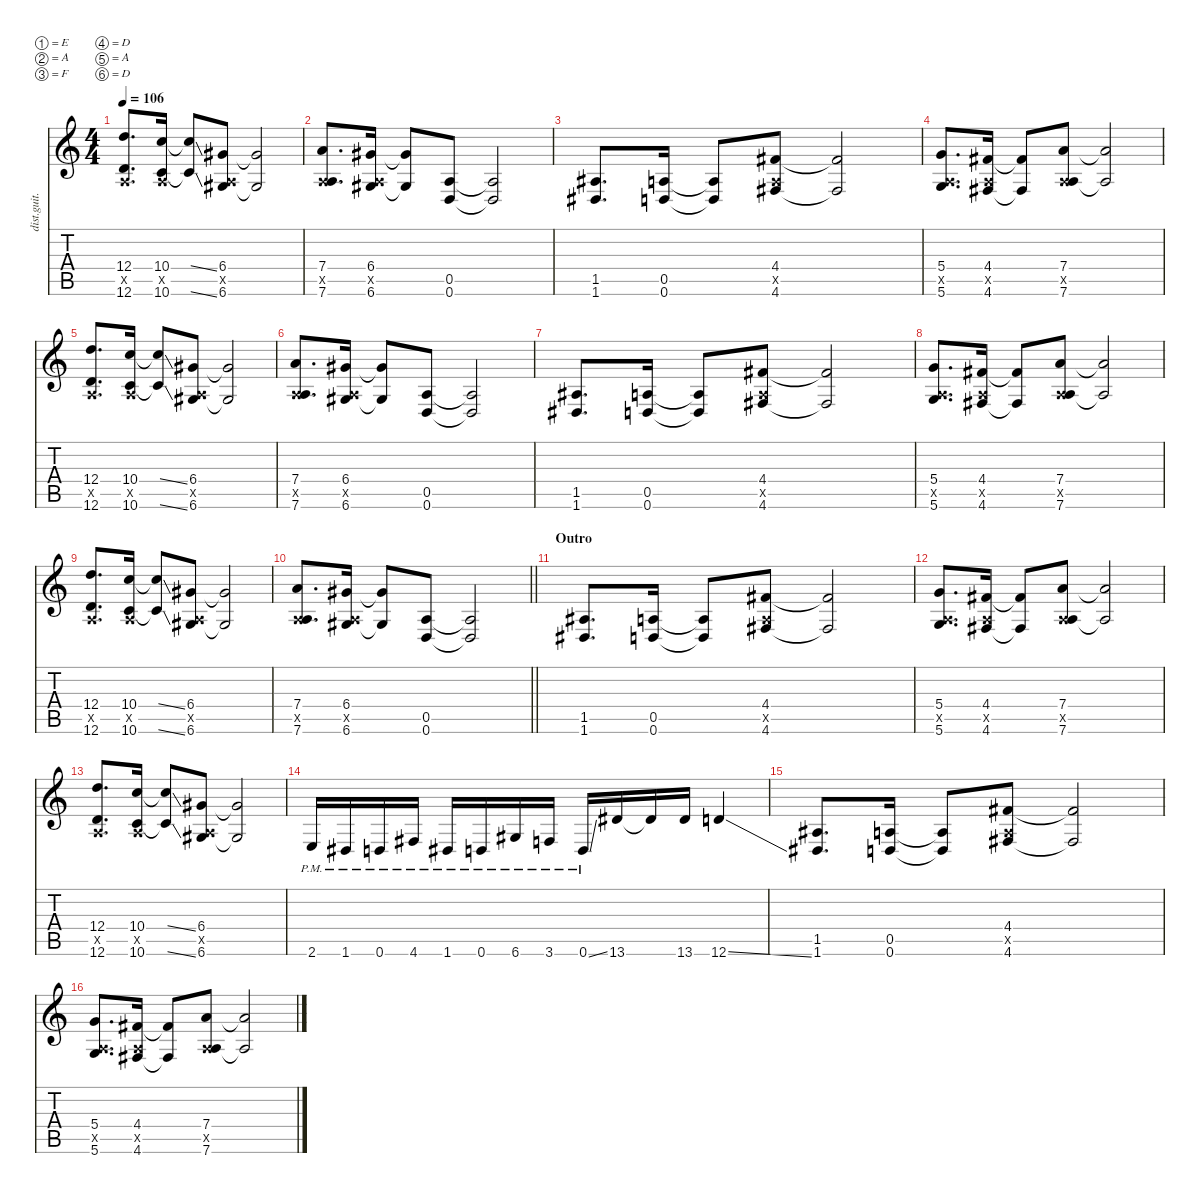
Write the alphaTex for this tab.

\defaultSystemsLayout 4
\hideDynamics
\bracketExtendMode nobrackets
\otherSystemsTrackNameOrientation horizontal
\track ("Track 1" "dist.guit.") {instrument distortionguitar}
\staff {score tabs}
\tuning (E4 A3 F3 D3 A2 D2)
\ts (4 4)
\tempo 106
\clef g2
\ks c
(12.4 0.5{x} 12.6).8{d dy f beam Up} (10.4 0.5{x} 10.6).16{beam Up} (10.4{ss t} 10.6{ss t}).8{beam Up} (6.4{acc #} 0.5{x} 6.6{acc #}).8{beam Up} (6.4{t acc #} 6.6{t acc #}).2{beam Up} |
(7.4 0.5{x} 7.6).8{d beam Up} (6.4{acc #} 0.5{x} 6.6{acc #}).16{beam Up} (6.4{t acc #} 6.6{t acc #}).8{beam Up} (0.5 0.6).8{beam Up} (0.5{t} 0.6{t}).2{beam Up} |
(1.5{acc #} 1.6{acc #}).8{d beam Up} (0.5 0.6).16{beam Up} (0.5{t} 0.6{t}).8{beam Up} (4.4{acc #} 0.5{x} 4.6{acc #}).8{beam Up} (4.4{t acc #} 4.6{t acc #}).2{beam Up} |
(5.4 0.5{x} 5.6).8{d beam Up} (4.4{acc #} 0.5{x} 4.6{acc #}).16{beam Up} (4.4{t acc #} 4.6{t acc #}).8{beam Up} (7.4 0.5{x} 7.6).8{beam Up} (7.4{t} 7.6{t}).2{beam Up} |
(12.4 0.5{x} 12.6).8{d beam Up} (10.4 0.5{x} 10.6).16{beam Up} (10.4{ss t} 10.6{ss t}).8{beam Up} (6.4{acc #} 0.5{x} 6.6{acc #}).8{beam Up} (6.4{t acc #} 6.6{t acc #}).2{beam Up} |
(7.4 0.5{x} 7.6).8{d beam Up} (6.4{acc #} 0.5{x} 6.6{acc #}).16{beam Up} (6.4{t acc #} 6.6{t acc #}).8{beam Up} (0.5 0.6).8{beam Up} (0.5{t} 0.6{t}).2{beam Up} |
(1.5{acc #} 1.6{acc #}).8{d beam Up} (0.5 0.6).16{beam Up} (0.5{t} 0.6{t}).8{beam Up} (4.4{acc #} 0.5{x} 4.6{acc #}).8{beam Up} (4.4{t acc #} 4.6{t acc #}).2{beam Up} |
(5.4 0.5{x} 5.6).8{d beam Up} (4.4{acc #} 0.5{x} 4.6{acc #}).16{beam Up} (4.4{t acc #} 4.6{t acc #}).8{beam Up} (7.4 0.5{x} 7.6).8{beam Up} (7.4{t} 7.6{t}).2{beam Up} |
(12.4 0.5{x} 12.6).8{d beam Up} (10.4 0.5{x} 10.6).16{beam Up} (10.4{ss t} 10.6{ss t}).8{beam Up} (6.4{acc #} 0.5{x} 6.6{acc #}).8{beam Up} (6.4{t acc #} 6.6{t acc #}).2{beam Up} |
\barLineRight lightlight
(7.4 0.5{x} 7.6).8{d beam Up} (6.4{acc #} 0.5{x} 6.6{acc #}).16{beam Up} (6.4{t acc #} 6.6{t acc #}).8{beam Up} (0.5 0.6).8{beam Up} (0.5{t} 0.6{t}).2{beam Up} |
\section ("" "Outro")
(1.5{acc #} 1.6{acc #}).8{d beam Up} (0.5 0.6).16{beam Up} (0.5{t} 0.6{t}).8{beam Up} (4.4{acc #} 0.5{x} 4.6{acc #}).8{beam Up} (4.4{t acc #} 4.6{t acc #}).2{beam Up} |
(5.4 0.5{x} 5.6).8{d beam Up} (4.4{acc #} 0.5{x} 4.6{acc #}).16{beam Up} (4.4{t acc #} 4.6{t acc #}).8{beam Up} (7.4 0.5{x} 7.6).8{beam Up} (7.4{t} 7.6{t}).2{beam Up} |
(12.4 0.5{x} 12.6).8{d beam Up} (10.4 0.5{x} 10.6).16{beam Up} (10.4{ss t} 10.6{ss t}).8{beam Up} (6.4{acc #} 0.5{x} 6.6{acc #}).8{beam Up} (6.4{t acc #} 6.6{t acc #}).2{beam Up} |
2.6{pm}.16{beam Up} 1.6{pm acc #}.16{beam Up} 0.6{pm}.16{beam Up} 4.6{pm acc #}.16{beam Up} 1.6{pm acc #}.16{beam Up} 0.6{pm}.16{beam Up} 6.6{pm acc #}.16{beam Up} 3.6{pm}.16{beam Up} 0.6{ss pm}.16{beam Up} 13.6{acc #}.16{beam Up} 13.6{t acc #}.16{beam Up} 13.6{acc #}.16{beam Up} 12.6{ss}.4{beam Up} |
(1.5{acc #} 1.6{acc #}).8{d beam Up} (0.5 0.6).16{beam Up} (0.5{t} 0.6{t}).8{beam Up} (4.4{acc #} 0.5{x} 4.6{acc #}).8{beam Up} (4.4{t acc #} 4.6{t acc #}).2{beam Up} |
(5.4 0.5{x} 5.6).8{d beam Up} (4.4{acc #} 0.5{x} 4.6{acc #}).16{beam Up} (4.4{t acc #} 4.6{t acc #}).8{beam Up} (7.4 0.5{x} 7.6).8{beam Up} (7.4{t} 7.6{t}).2{beam Up}
